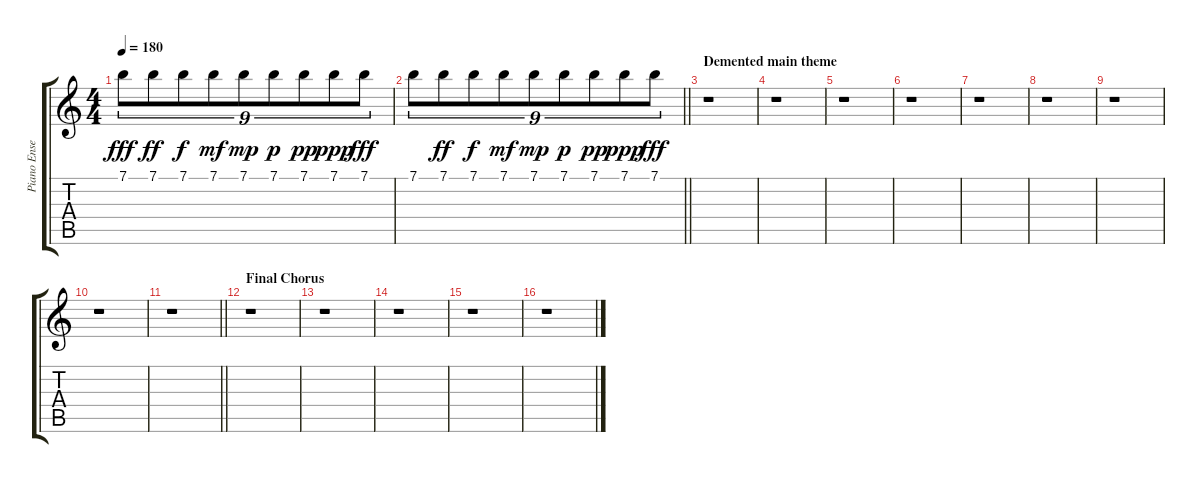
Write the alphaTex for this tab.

\track ("Piano Ensemble" "Piano Ense") {instrument acousticgrandpiano}
\staff {score tabs}
\tuning (E5 B4 G4 D4 A3 E3) {hide}
\ts (4 4)
\tempo 180
\clef g2
\ks c
7.1.8{tu (9 8) dy fff} 7.1.8{tu (9 8) dy ff} 7.1.8{tu (9 8) dy f} 7.1.8{tu (9 8) dy mf} 7.1.8{tu (9 8) dy mp} 7.1.8{tu (9 8) dy p} 7.1.8{tu (9 8) dy pp} 7.1.8{tu (9 8) dy ppp} 7.1.8{tu (9 8) dy fff} |
\barLineRight lightlight
7.1.8{tu (9 8)} 7.1.8{tu (9 8) dy ff} 7.1.8{tu (9 8) dy f} 7.1.8{tu (9 8) dy mf} 7.1.8{tu (9 8) dy mp} 7.1.8{tu (9 8) dy p} 7.1.8{tu (9 8) dy pp} 7.1.8{tu (9 8) dy ppp} 7.1.8{tu (9 8) dy fff} |
\section ("" "Demented main theme")
r.1 |
r.1 |
r.1 |
r.1 |
r.1 |
r.1 |
r.1 |
r.1 |
\barLineRight lightlight
r.1 |
\section ("" "Final Chorus")
r.1 |
r.1 |
r.1 |
r.1 |
r.1
